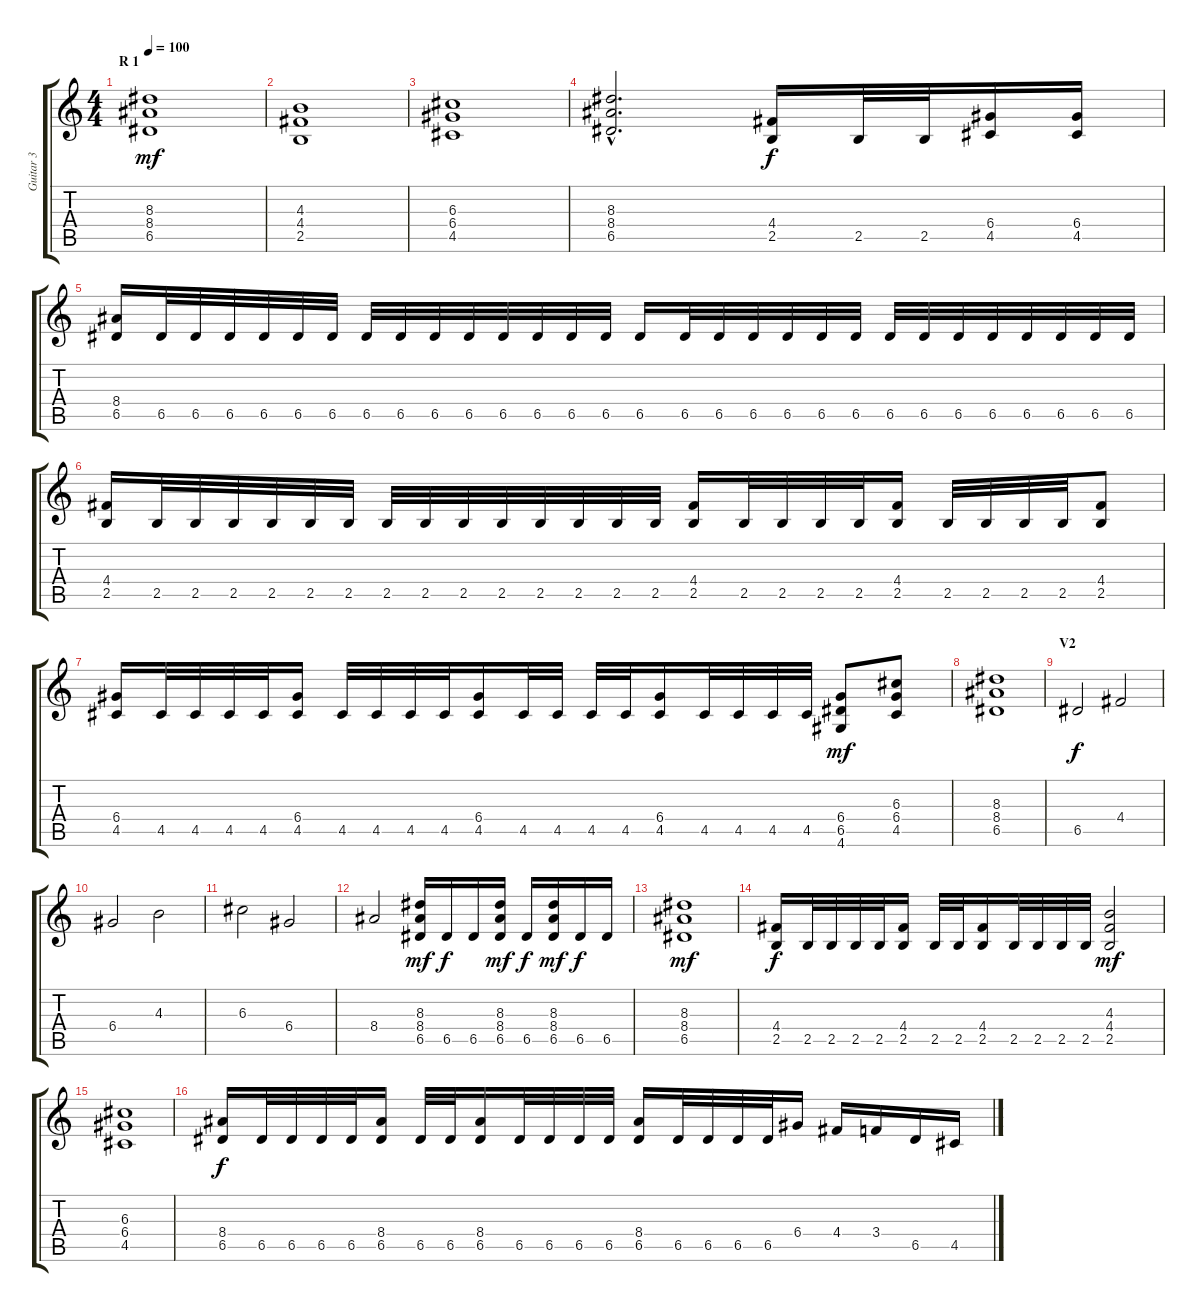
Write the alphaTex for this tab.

\track ("Guitar 3" "Guitar 3") {instrument distortionguitar}
\staff {score tabs}
\tuning (E4 B3 G3 D3 A2 E2) {hide}
\ts (4 4)
\section ("" "R 1")
\tempo 100
\clef g2
\ks c
(8.3 8.4 6.5).1{dy mf} |
(4.3 4.4 2.5).1 |
(6.3 6.4 4.5).1 |
(8.3{hac} 8.4{hac} 6.5{hac}).2{d} (4.4 2.5).16{dy f} 2.5.32 2.5.32 (6.4 4.5).16 (6.4 4.5).16 |
(8.4 6.5).16 6.5.32 6.5.32 6.5.32 6.5.32 6.5.32 6.5.32 6.5.32 6.5.32 6.5.32 6.5.32 6.5.32 6.5.32 6.5.32 6.5.32 6.5.16 6.5.32 6.5.32 6.5.32 6.5.32 6.5.32 6.5.32 6.5.32 6.5.32 6.5.32 6.5.32 6.5.32 6.5.32 6.5.32 6.5.32 |
(4.4 2.5).16 2.5.32 2.5.32 2.5.32 2.5.32 2.5.32 2.5.32 2.5.32 2.5.32 2.5.32 2.5.32 2.5.32 2.5.32 2.5.32 2.5.32 (4.4 2.5).16 2.5.32 2.5.32 2.5.32 2.5.32 (4.4 2.5).16 2.5.32 2.5.32 2.5.32 2.5.32 (4.4 2.5).8 |
(6.4 4.5).16 4.5.32 4.5.32 4.5.32 4.5.32 (6.4 4.5).16 4.5.32 4.5.32 4.5.32 4.5.32 (6.4 4.5).16 4.5.32 4.5.32 4.5.32 4.5.32 (6.4 4.5).16 4.5.32 4.5.32 4.5.32 4.5.32 (6.4 6.5 4.6).8{dy mf} (6.3 6.4 4.5).8 |
(8.3 8.4 6.5).1 |
\section ("" "V2")
6.5.2{dy f} 4.4.2 |
6.4.2 4.3.2 |
6.3.2 6.4.2 |
8.4.2 (8.3 8.4 6.5).16{dy mf} 6.5.16{dy f} 6.5.16 (8.3 8.4 6.5).16{dy mf} 6.5.16{dy f} (8.3 8.4 6.5).16{dy mf} 6.5.16{dy f} 6.5.16 |
(8.3 8.4 6.5).1{dy mf} |
(4.4 2.5).16{dy f} 2.5.32 2.5.32 2.5.32 2.5.32 (4.4 2.5).16 2.5.32 2.5.32 (4.4 2.5).16 2.5.32 2.5.32 2.5.32 2.5.32 (4.3 4.4 2.5).2{dy mf} |
(6.3 6.4 4.5).1 |
(8.4 6.5).16{dy f} 6.5.32 6.5.32 6.5.32 6.5.32 (8.4 6.5).16 6.5.32 6.5.32 (8.4 6.5).16 6.5.32 6.5.32 6.5.32 6.5.32 (8.4 6.5).16 6.5.32 6.5.32 6.5.32 6.5.32 6.4.16 4.4.16 3.4.16 6.5.16 4.5.16
